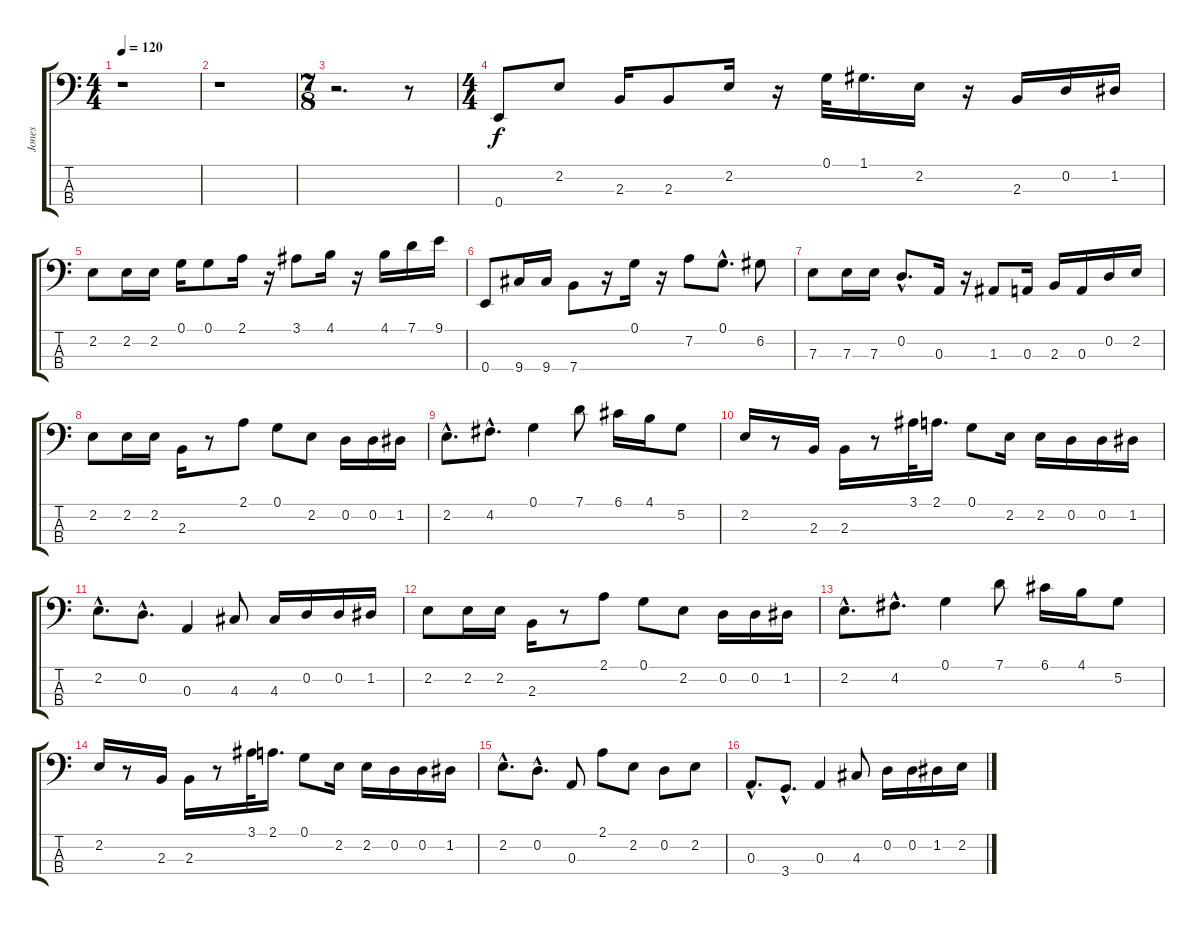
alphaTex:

\track ("Jones" "Jones") {instrument electricbassfinger}
\staff {score tabs}
\tuning (G2 D2 A1 E1) {hide}
\ts (4 4)
\tempo 120
\clef f4
\ks c
r.1{dy f instrument electricbassfinger} |
r.1 |
\ts (7 8)
r.2{d} r.8 |
\ts (4 4)
0.4.8 2.2.8 2.3.16 2.3.8 2.2.16 r.16 0.1.32 1.1.16{d} 2.2.16 r.16 2.3.16 0.2.16 1.2.16 |
2.2.8 2.2.16 2.2.16 0.1.16 0.1.8 2.1.16 r.16 3.1.8 4.1.16 r.16 4.1.16 7.1.16 9.1.16 |
0.4.8 9.4.16 9.4.16 7.4.8 r.16 0.1.16 r.16 7.2.8 0.1{hac}.8{d} 6.2.8 |
7.3.8 7.3.16 7.3.16 0.2{hac}.8{d} 0.3.16 r.16 1.3.8 0.3.16 2.3.16 0.3.16 0.2.16 2.2.16 |
2.2.8 2.2.16 2.2.16 2.3.16 r.8 2.1.8 0.1.8 2.2.8 0.2.16 0.2.16 1.2.16 |
2.2{hac}.8{d} 4.2{hac}.8{d} 0.1.4 7.1.8 6.1.16 4.1.16 5.2.8 |
2.2.16 r.8 2.3.16 2.3.16 r.8 3.1.32 2.1.16{d} 0.1.8 2.2.16 2.2.16 0.2.16 0.2.16 1.2.16 |
2.2{hac}.8{d} 0.2{hac}.8{d} 0.3.4 4.3.8 4.3.16 0.2.16 0.2.16 1.2.16 |
2.2.8 2.2.16 2.2.16 2.3.16 r.8 2.1.8 0.1.8 2.2.8 0.2.16 0.2.16 1.2.16 |
2.2{hac}.8{d} 4.2{hac}.8{d} 0.1.4 7.1.8 6.1.16 4.1.16 5.2.8 |
2.2.16 r.8 2.3.16 2.3.16 r.8 3.1.32 2.1.16{d} 0.1.8 2.2.16 2.2.16 0.2.16 0.2.16 1.2.16 |
2.2{hac}.8{d} 0.2{hac}.8{d} 0.3.8 2.1.8 2.2.8 0.2.8 2.2.8 |
0.3{hac}.8{d} 3.4{hac}.8{d} 0.3.4 4.3.8 0.2.16 0.2.16 1.2.16 2.2.16
